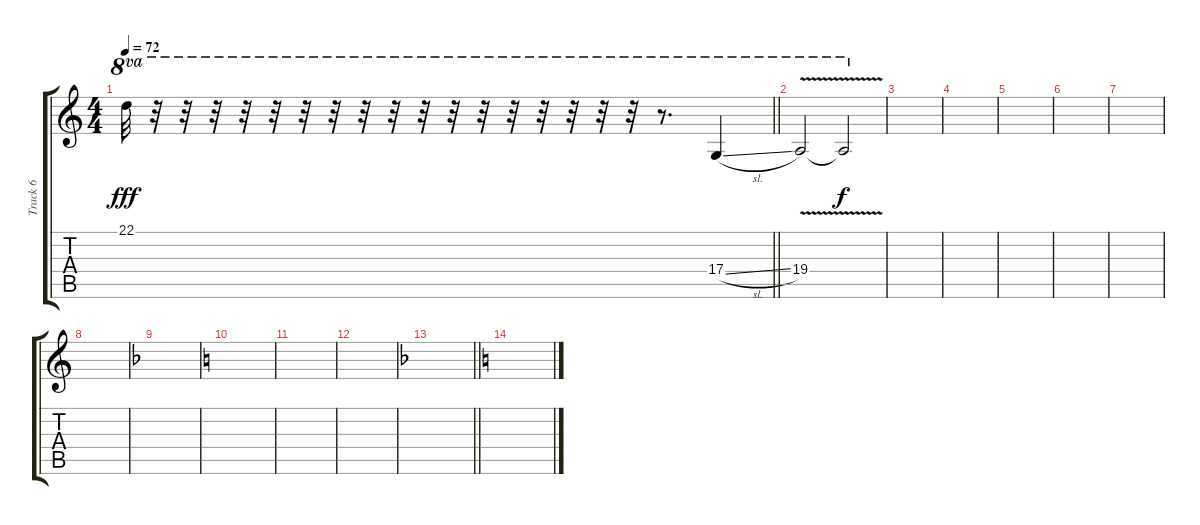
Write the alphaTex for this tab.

\track ("Track 6" "Track 6") {instrument violin}
\staff {score tabs}
\tuning (E4 B3 G3 D3 A2 E2) {hide}
\ts (4 4)
\tempo 72
\clef g2
\barLineRight lightlight
\ks c
22.1.32{ot 8va dy fff} r.32{ot 8va} r.32{ot 8va} r.32{ot 8va} r.32{ot 8va} r.32{ot 8va} r.32{ot 8va} r.32{ot 8va} r.32{ot 8va} r.32{ot 8va} r.32{ot 8va} r.32{ot 8va} r.32{ot 8va} r.32{ot 8va} r.32{ot 8va} r.32{ot 8va} r.32{ot 8va} r.32{ot 8va} r.8{d ot 8va} 17.4{sl}.4{ot 8va} |
19.4{v}.2{ot 8va volume 0} 19.4{t}.2{ot 8va dy f} |
|
|
|
|
|
|
\ks f
|
\ks c
|
|
|
\barLineRight lightlight
\ks f
|
\ks c
